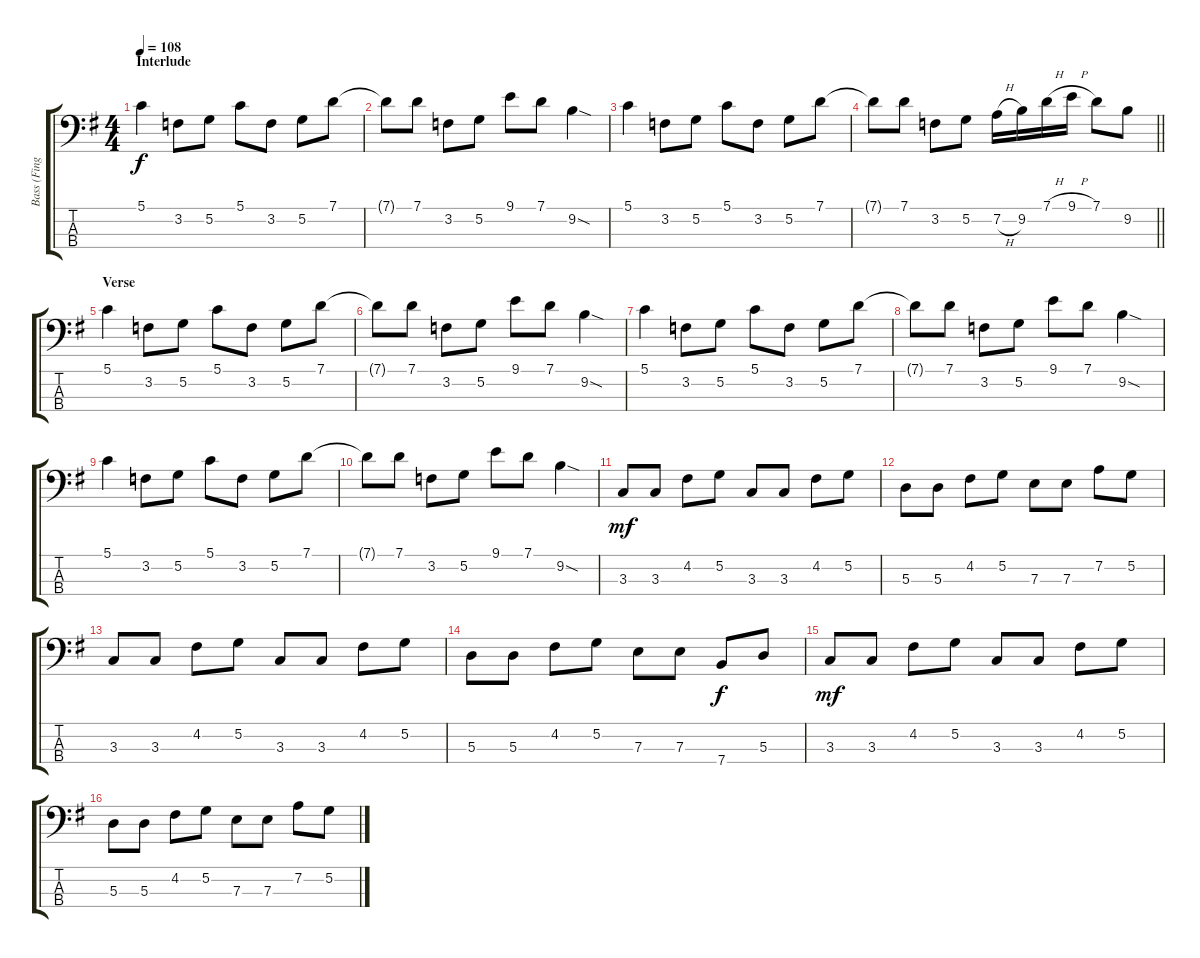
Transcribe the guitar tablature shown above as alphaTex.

\track ("Bass (Finger)" "Bass (Fing") {instrument electricbassfinger}
\staff {score tabs}
\tuning (G2 D2 A1 E1) {hide}
\ts (4 4)
\section ("" "Interlude")
\tempo 108
\clef f4
\ks g
5.1.4{dy f} 3.2.8 5.2.8 5.1.8 3.2.8 5.2.8 7.1.8 |
7.1{t}.8 7.1.8 3.2.8 5.2.8 9.1.8 7.1.8 9.2{sod}.4 |
5.1.4 3.2.8 5.2.8 5.1.8 3.2.8 5.2.8 7.1.8 |
\barLineRight lightlight
7.1{t}.8 7.1.8 3.2.8 5.2.8 7.2{h}.16 9.2.16 7.1{h}.16 9.1{h}.16 7.1.8 9.2.8 |
\section ("" "Verse")
5.1.4 3.2.8 5.2.8 5.1.8 3.2.8 5.2.8 7.1.8 |
7.1{t}.8 7.1.8 3.2.8 5.2.8 9.1.8 7.1.8 9.2{sod}.4 |
5.1.4 3.2.8 5.2.8 5.1.8 3.2.8 5.2.8 7.1.8 |
7.1{t}.8 7.1.8 3.2.8 5.2.8 9.1.8 7.1.8 9.2{sod}.4 |
5.1.4 3.2.8 5.2.8 5.1.8 3.2.8 5.2.8 7.1.8 |
7.1{t}.8 7.1.8 3.2.8 5.2.8 9.1.8 7.1.8 9.2{sod}.4 |
3.3.8{dy mf} 3.3.8 4.2.8 5.2.8 3.3.8 3.3.8 4.2.8 5.2.8 |
5.3.8 5.3.8 4.2.8 5.2.8 7.3.8 7.3.8 7.2.8 5.2.8 |
3.3.8 3.3.8 4.2.8 5.2.8 3.3.8 3.3.8 4.2.8 5.2.8 |
5.3.8 5.3.8 4.2.8 5.2.8 7.3.8 7.3.8 7.4.8{dy f} 5.3.8 |
3.3.8{dy mf} 3.3.8 4.2.8 5.2.8 3.3.8 3.3.8 4.2.8 5.2.8 |
5.3.8 5.3.8 4.2.8 5.2.8 7.3.8 7.3.8 7.2.8 5.2.8
